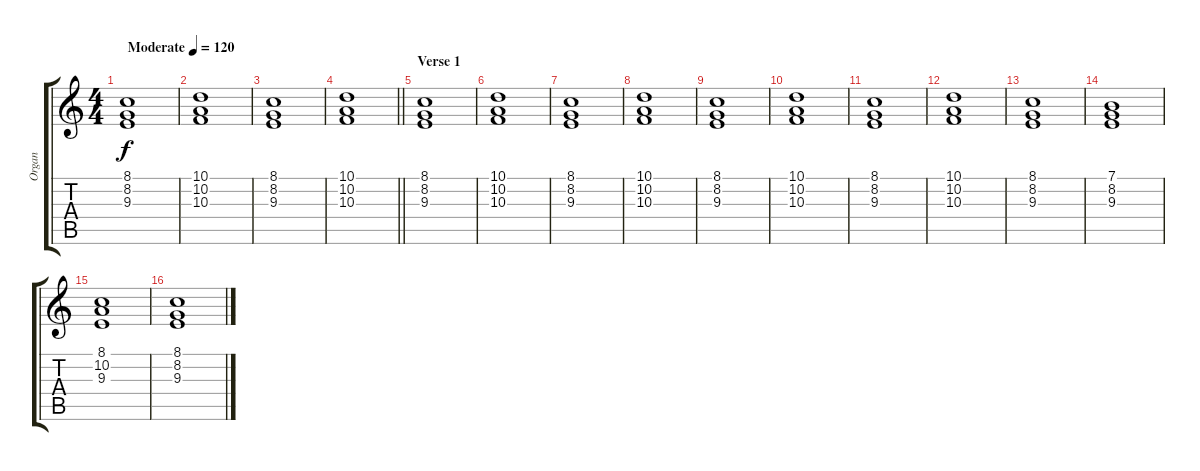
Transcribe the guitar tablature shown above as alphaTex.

\track ("Organ" "Organ") {instrument drawbarorgan}
\staff {score tabs}
\tuning (E4 B3 G3 D3 A2 E2) {hide}
\ts (4 4)
\tempo (120 "Moderate")
\clef g2
\ks c
(8.1 8.2 9.3).1{dy f instrument drawbarorgan} |
(10.1 10.2 10.3).1 |
(8.1 8.2 9.3).1 |
\barLineRight lightlight
(10.1 10.2 10.3).1 |
\section ("" "Verse 1")
(8.1 8.2 9.3).1 |
(10.1 10.2 10.3).1 |
(8.1 8.2 9.3).1 |
(10.1 10.2 10.3).1 |
(8.1 8.2 9.3).1 |
(10.1 10.2 10.3).1 |
(8.1 8.2 9.3).1 |
(10.1 10.2 10.3).1 |
(8.1 8.2 9.3).1 |
(7.1 8.2 9.3).1 |
(8.1 10.2 9.3).1 |
(8.1 8.2 9.3).1
